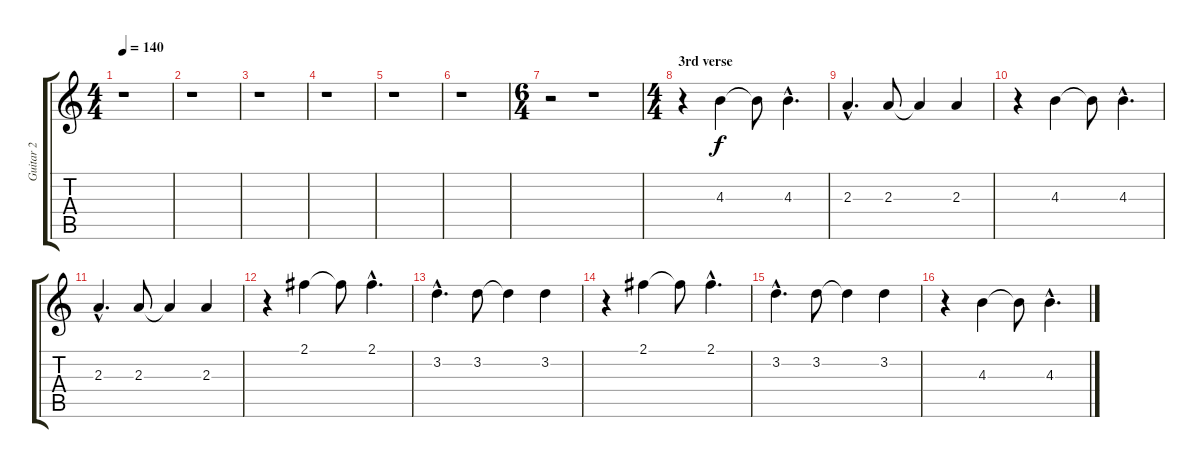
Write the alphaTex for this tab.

\track ("Guitar 2" "Guitar 2") {instrument acousticguitarsteel}
\staff {score tabs}
\tuning (E4 B3 G3 D3 A2 E2) {hide}
\ts (4 4)
\tempo 140
\clef g2
\ks c
r.1{dy f} |
r.1 |
r.1 |
r.1 |
r.1 |
r.1 |
\ts (6 4)
r.2 r.1 |
\ts (4 4)
\section ("" "3rd verse")
r.4 4.3.4 4.3{t}.8 4.3{hac}.4{d} |
2.3{hac}.4{d} 2.3.8 2.3{t}.4 2.3.4 |
r.4 4.3.4 4.3{t}.8 4.3{hac}.4{d} |
2.3{hac}.4{d} 2.3.8 2.3{t}.4 2.3.4 |
r.4 2.1.4 2.1{t}.8 2.1{hac}.4{d} |
3.2{hac}.4{d} 3.2.8 3.2{t}.4 3.2.4 |
r.4 2.1.4 2.1{t}.8 2.1{hac}.4{d} |
3.2{hac}.4{d} 3.2.8 3.2{t}.4 3.2.4 |
r.4 4.3.4 4.3{t}.8 4.3{hac}.4{d}
